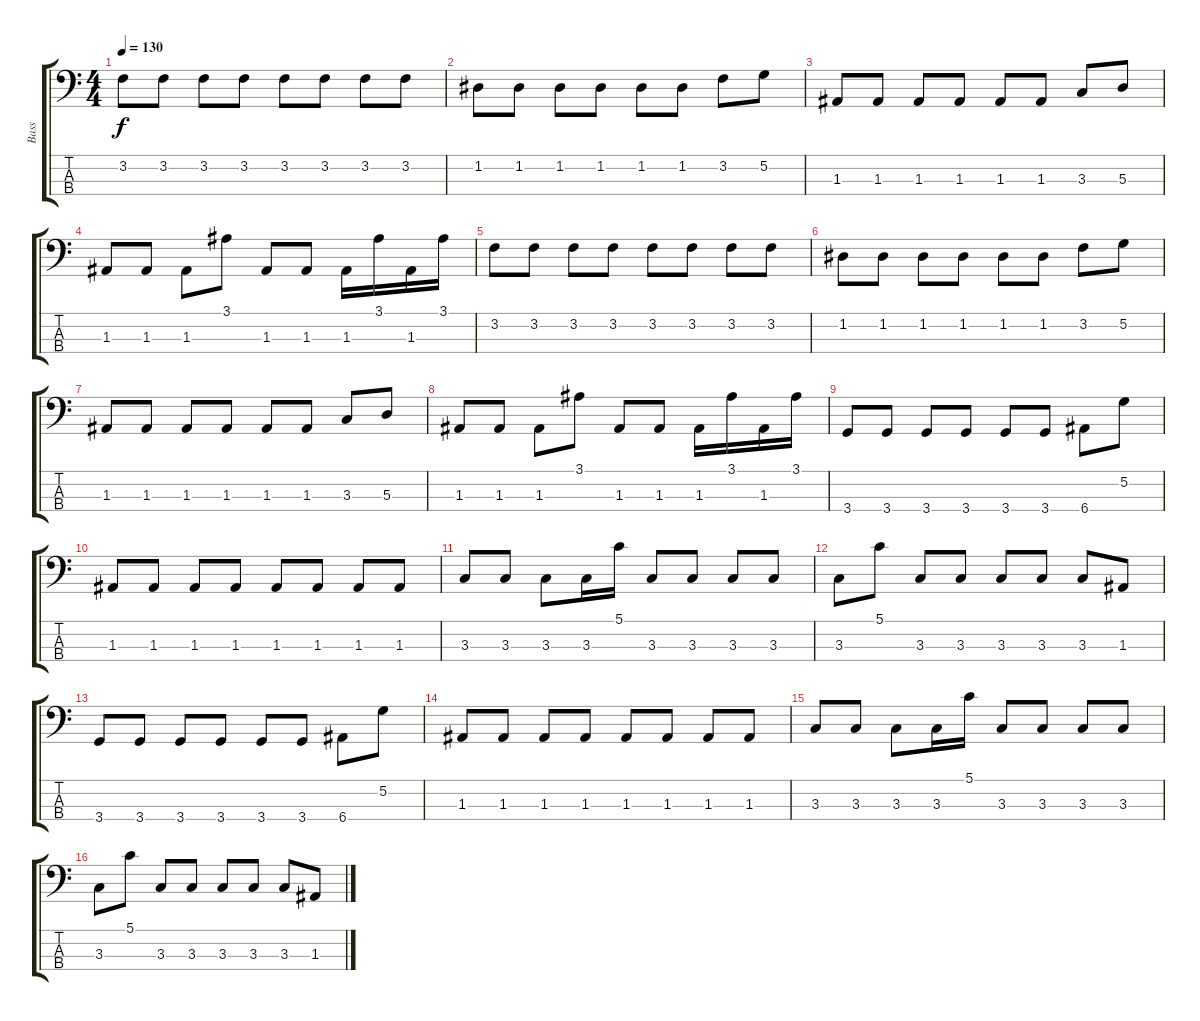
\track ("Bass" "Bass") {instrument slapbass1}
\staff {score tabs}
\tuning (G2 D2 A1 E1) {hide}
\ts (4 4)
\tempo 130
\clef f4
\ks c
3.2.8{dy f instrument slapbass1} 3.2.8 3.2.8 3.2.8 3.2.8 3.2.8 3.2.8 3.2.8 |
1.2.8 1.2.8 1.2.8 1.2.8 1.2.8 1.2.8 3.2.8 5.2.8 |
1.3.8 1.3.8 1.3.8 1.3.8 1.3.8 1.3.8 3.3.8 5.3.8 |
1.3.8 1.3.8 1.3.8 3.1.8 1.3.8 1.3.8 1.3.16 3.1.16 1.3.16 3.1.16 |
3.2.8 3.2.8 3.2.8 3.2.8 3.2.8 3.2.8 3.2.8 3.2.8 |
1.2.8 1.2.8 1.2.8 1.2.8 1.2.8 1.2.8 3.2.8 5.2.8 |
1.3.8 1.3.8 1.3.8 1.3.8 1.3.8 1.3.8 3.3.8 5.3.8 |
1.3.8 1.3.8 1.3.8 3.1.8 1.3.8 1.3.8 1.3.16 3.1.16 1.3.16 3.1.16 |
3.4.8 3.4.8 3.4.8 3.4.8 3.4.8 3.4.8 6.4.8 5.2.8 |
1.3.8 1.3.8 1.3.8 1.3.8 1.3.8 1.3.8 1.3.8 1.3.8 |
3.3.8 3.3.8 3.3.8 3.3.16 5.1.16 3.3.8 3.3.8 3.3.8 3.3.8 |
3.3.8 5.1.8 3.3.8 3.3.8 3.3.8 3.3.8 3.3.8 1.3.8 |
3.4.8 3.4.8 3.4.8 3.4.8 3.4.8 3.4.8 6.4.8 5.2.8 |
1.3.8 1.3.8 1.3.8 1.3.8 1.3.8 1.3.8 1.3.8 1.3.8 |
3.3.8 3.3.8 3.3.8 3.3.16 5.1.16 3.3.8 3.3.8 3.3.8 3.3.8 |
3.3.8 5.1.8 3.3.8 3.3.8 3.3.8 3.3.8 3.3.8 1.3.8
